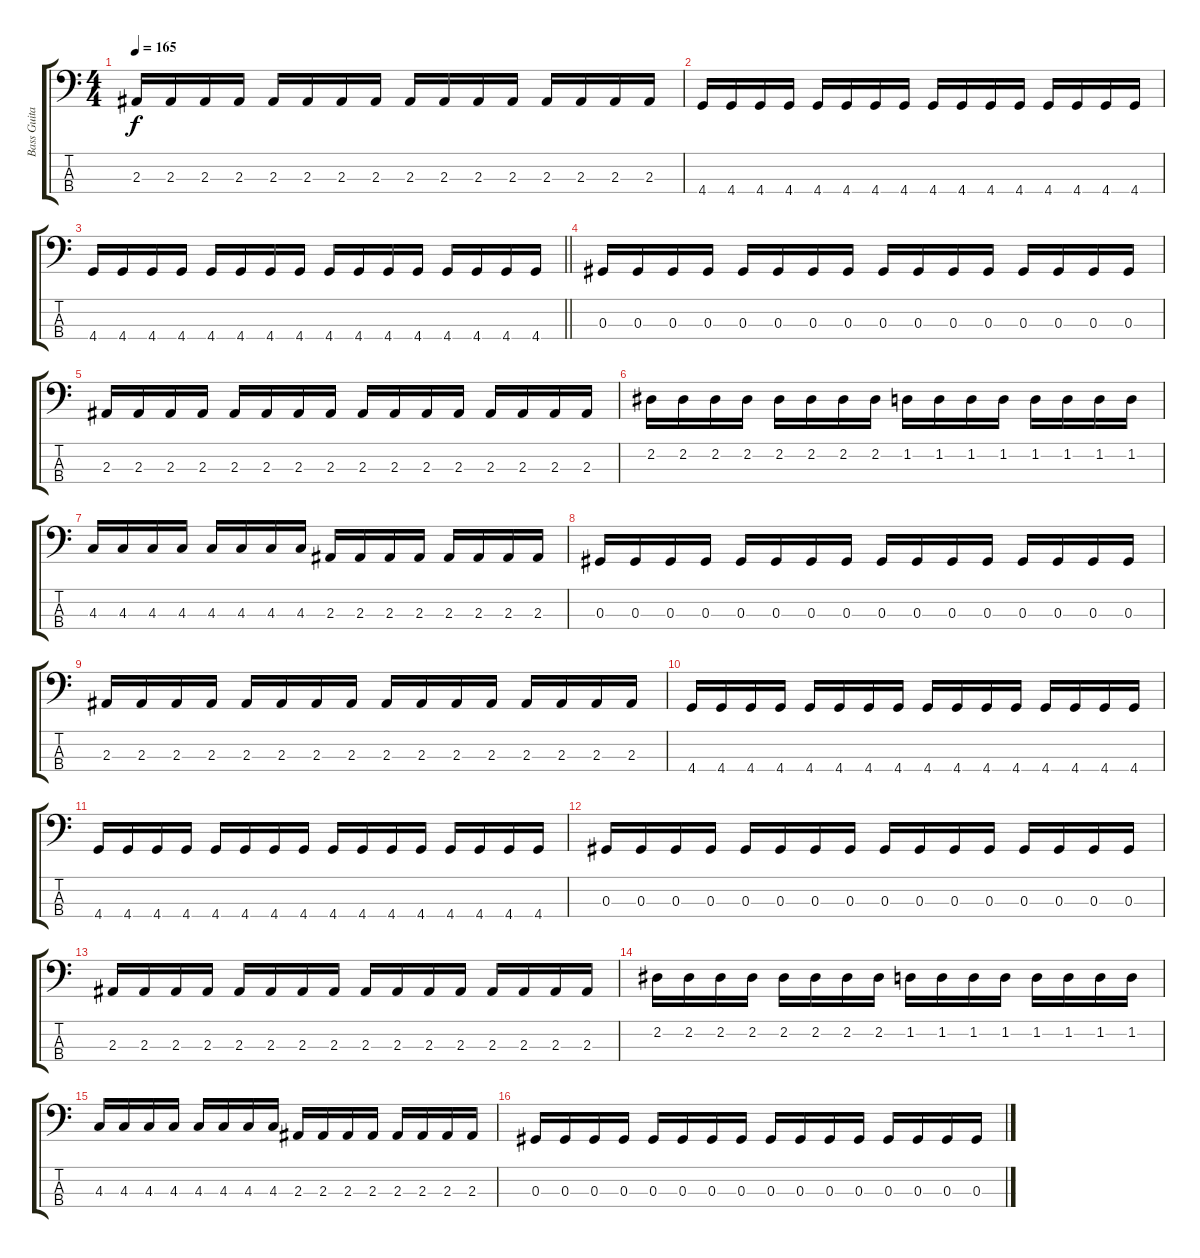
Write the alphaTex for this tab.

\track ("Bass Guitar" "Bass Guita") {instrument electricbasspick}
\staff {score tabs}
\tuning (Gb2 Db2 Ab1 Eb1) {hide}
\ts (4 4)
\tempo 165
\clef f4
\ks c
2.3.16{dy f} 2.3.16 2.3.16 2.3.16 2.3.16 2.3.16 2.3.16 2.3.16 2.3.16 2.3.16 2.3.16 2.3.16 2.3.16 2.3.16 2.3.16 2.3.16 |
4.4.16 4.4.16 4.4.16 4.4.16 4.4.16 4.4.16 4.4.16 4.4.16 4.4.16 4.4.16 4.4.16 4.4.16 4.4.16 4.4.16 4.4.16 4.4.16 |
\barLineRight lightlight
4.4.16 4.4.16 4.4.16 4.4.16 4.4.16 4.4.16 4.4.16 4.4.16 4.4.16 4.4.16 4.4.16 4.4.16 4.4.16 4.4.16 4.4.16 4.4.16 |
0.3.16 0.3.16 0.3.16 0.3.16 0.3.16 0.3.16 0.3.16 0.3.16 0.3.16 0.3.16 0.3.16 0.3.16 0.3.16 0.3.16 0.3.16 0.3.16 |
2.3.16 2.3.16 2.3.16 2.3.16 2.3.16 2.3.16 2.3.16 2.3.16 2.3.16 2.3.16 2.3.16 2.3.16 2.3.16 2.3.16 2.3.16 2.3.16 |
2.2.16 2.2.16 2.2.16 2.2.16 2.2.16 2.2.16 2.2.16 2.2.16 1.2.16 1.2.16 1.2.16 1.2.16 1.2.16 1.2.16 1.2.16 1.2.16 |
4.3.16 4.3.16 4.3.16 4.3.16 4.3.16 4.3.16 4.3.16 4.3.16 2.3.16 2.3.16 2.3.16 2.3.16 2.3.16 2.3.16 2.3.16 2.3.16 |
0.3.16 0.3.16 0.3.16 0.3.16 0.3.16 0.3.16 0.3.16 0.3.16 0.3.16 0.3.16 0.3.16 0.3.16 0.3.16 0.3.16 0.3.16 0.3.16 |
2.3.16 2.3.16 2.3.16 2.3.16 2.3.16 2.3.16 2.3.16 2.3.16 2.3.16 2.3.16 2.3.16 2.3.16 2.3.16 2.3.16 2.3.16 2.3.16 |
4.4.16 4.4.16 4.4.16 4.4.16 4.4.16 4.4.16 4.4.16 4.4.16 4.4.16 4.4.16 4.4.16 4.4.16 4.4.16 4.4.16 4.4.16 4.4.16 |
4.4.16 4.4.16 4.4.16 4.4.16 4.4.16 4.4.16 4.4.16 4.4.16 4.4.16 4.4.16 4.4.16 4.4.16 4.4.16 4.4.16 4.4.16 4.4.16 |
0.3.16 0.3.16 0.3.16 0.3.16 0.3.16 0.3.16 0.3.16 0.3.16 0.3.16 0.3.16 0.3.16 0.3.16 0.3.16 0.3.16 0.3.16 0.3.16 |
2.3.16 2.3.16 2.3.16 2.3.16 2.3.16 2.3.16 2.3.16 2.3.16 2.3.16 2.3.16 2.3.16 2.3.16 2.3.16 2.3.16 2.3.16 2.3.16 |
2.2.16 2.2.16 2.2.16 2.2.16 2.2.16 2.2.16 2.2.16 2.2.16 1.2.16 1.2.16 1.2.16 1.2.16 1.2.16 1.2.16 1.2.16 1.2.16 |
4.3.16 4.3.16 4.3.16 4.3.16 4.3.16 4.3.16 4.3.16 4.3.16 2.3.16 2.3.16 2.3.16 2.3.16 2.3.16 2.3.16 2.3.16 2.3.16 |
0.3.16 0.3.16 0.3.16 0.3.16 0.3.16 0.3.16 0.3.16 0.3.16 0.3.16 0.3.16 0.3.16 0.3.16 0.3.16 0.3.16 0.3.16 0.3.16
